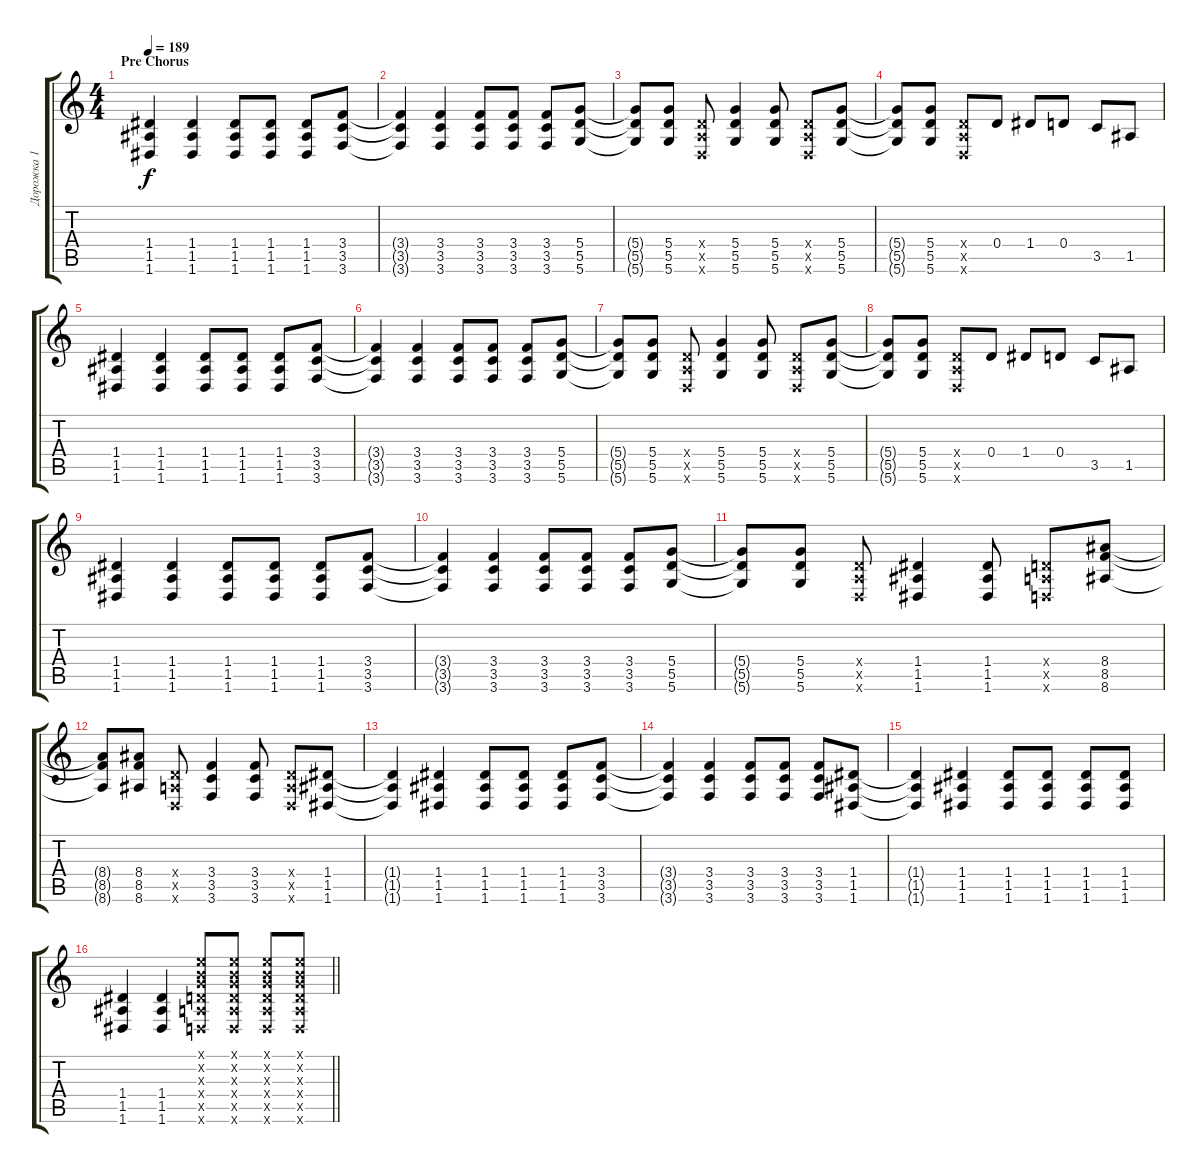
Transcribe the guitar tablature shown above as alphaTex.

\track ("Дорожка 1" "Дорожка 1") {instrument distortionguitar}
\staff {score tabs}
\tuning (E4 B3 G3 D3 A2 D2) {hide}
\ts (4 4)
\section ("" "Pre Chorus")
\tempo 189
\clef g2
\ks c
(1.4 1.5 1.6).4{dy f} (1.4 1.5 1.6).4 (1.4 1.5 1.6).8 (1.4 1.5 1.6).8 (1.4 1.5 1.6).8 (3.4 3.5 3.6).8 |
(3.4{t} 3.5{t} 3.6{t}).4 (3.4 3.5 3.6).4 (3.4 3.5 3.6).8 (3.4 3.5 3.6).8 (3.4 3.5 3.6).8 (5.4 5.5 5.6).8 |
(5.4{t} 5.5{t} 5.6{t}).8 (5.4 5.5 5.6).8 (0.4{x} 0.5{x} 0.6{x}).8 (5.4 5.5 5.6).4 (5.4 5.5 5.6).8 (0.4{x} 0.5{x} 0.6{x}).8 (5.4 5.5 5.6).8 |
(5.4{t} 5.5{t} 5.6{t}).8 (5.4 5.5 5.6).8 (0.4{x} 0.5{x} 0.6{x}).8 0.4.8 1.4.8 0.4.8 3.5.8 1.5.8 |
(1.4 1.5 1.6).4 (1.4 1.5 1.6).4 (1.4 1.5 1.6).8 (1.4 1.5 1.6).8 (1.4 1.5 1.6).8 (3.4 3.5 3.6).8 |
(3.4{t} 3.5{t} 3.6{t}).4 (3.4 3.5 3.6).4 (3.4 3.5 3.6).8 (3.4 3.5 3.6).8 (3.4 3.5 3.6).8 (5.4 5.5 5.6).8 |
(5.4{t} 5.5{t} 5.6{t}).8 (5.4 5.5 5.6).8 (0.4{x} 0.5{x} 0.6{x}).8 (5.4 5.5 5.6).4 (5.4 5.5 5.6).8 (0.4{x} 0.5{x} 0.6{x}).8 (5.4 5.5 5.6).8 |
(5.4{t} 5.5{t} 5.6{t}).8 (5.4 5.5 5.6).8 (0.4{x} 0.5{x} 0.6{x}).8 0.4.8 1.4.8 0.4.8 3.5.8 1.5.8 |
(1.4 1.5 1.6).4 (1.4 1.5 1.6).4 (1.4 1.5 1.6).8 (1.4 1.5 1.6).8 (1.4 1.5 1.6).8 (3.4 3.5 3.6).8 |
(3.4{t} 3.5{t} 3.6{t}).4 (3.4 3.5 3.6).4 (3.4 3.5 3.6).8 (3.4 3.5 3.6).8 (3.4 3.5 3.6).8 (5.4 5.5 5.6).8 |
(5.4{t} 5.5{t} 5.6{t}).8 (5.4 5.5 5.6).8 (0.4{x} 0.5{x} 0.6{x}).8 (1.4 1.5 1.6).4 (1.4 1.5 1.6).8 (0.4{x} 0.5{x} 0.6{x}).8 (8.4 8.5 8.6).8 |
(8.4{t} 8.5{t} 8.6{t}).8 (8.4 8.5 8.6).8 (0.4{x} 0.5{x} 0.6{x}).8 (3.4 3.5 3.6).4 (3.4 3.5 3.6).8 (0.4{x} 0.5{x} 0.6{x}).8 (1.4 1.5 1.6).8 |
(1.4{t} 1.5{t} 1.6{t}).4 (1.4 1.5 1.6).4 (1.4 1.5 1.6).8 (1.4 1.5 1.6).8 (1.4 1.5 1.6).8 (3.4 3.5 3.6).8 |
(3.4{t} 3.5{t} 3.6{t}).4 (3.4 3.5 3.6).4 (3.4 3.5 3.6).8 (3.4 3.5 3.6).8 (3.4 3.5 3.6).8 (1.4 1.5 1.6).8 |
(1.4{t} 1.5{t} 1.6{t}).4 (1.4 1.5 1.6).4 (1.4 1.5 1.6).8 (1.4 1.5 1.6).8 (1.4 1.5 1.6).8 (1.4 1.5 1.6).8 |
\barLineRight lightlight
(1.4 1.5 1.6).4 (1.4 1.5 1.6).4 (0.1{x} 0.2{x} 0.3{x} 0.4{x} 0.5{x} 0.6{x}).8 (0.1{x} 0.2{x} 0.3{x} 0.4{x} 0.5{x} 0.6{x}).8 (0.1{x} 0.2{x} 0.3{x} 0.4{x} 0.5{x} 0.6{x}).8 (0.1{x} 0.2{x} 0.3{x} 0.4{x} 0.5{x} 0.6{x}).8
